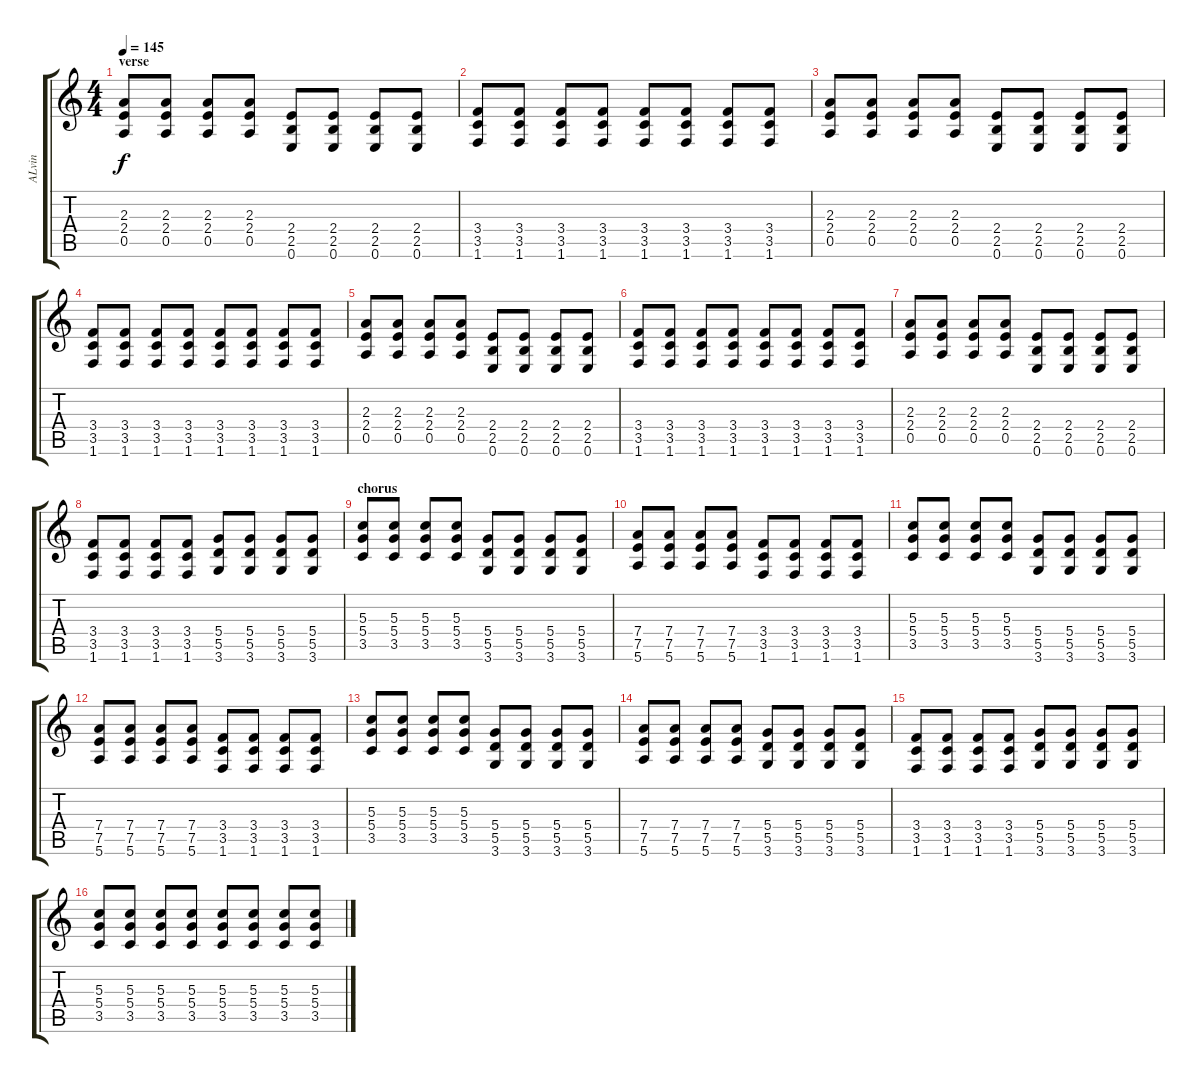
\track ("ALvin" "ALvin") {instrument distortionguitar}
\staff {score tabs}
\tuning (E4 B3 G3 D3 A2 E2) {hide}
\ts (4 4)
\section ("" "verse")
\tempo 145
\clef g2
\ks c
(2.3 2.4 0.5).8{dy f} (2.3 2.4 0.5).8 (2.3 2.4 0.5).8 (2.3 2.4 0.5).8 (2.4 2.5 0.6).8 (2.4 2.5 0.6).8 (2.4 2.5 0.6).8 (2.4 2.5 0.6).8 |
(3.4 3.5 1.6).8 (3.4 3.5 1.6).8 (3.4 3.5 1.6).8 (3.4 3.5 1.6).8 (3.4 3.5 1.6).8 (3.4 3.5 1.6).8 (3.4 3.5 1.6).8 (3.4 3.5 1.6).8 |
(2.3 2.4 0.5).8 (2.3 2.4 0.5).8 (2.3 2.4 0.5).8 (2.3 2.4 0.5).8 (2.4 2.5 0.6).8 (2.4 2.5 0.6).8 (2.4 2.5 0.6).8 (2.4 2.5 0.6).8 |
(3.4 3.5 1.6).8 (3.4 3.5 1.6).8 (3.4 3.5 1.6).8 (3.4 3.5 1.6).8 (3.4 3.5 1.6).8 (3.4 3.5 1.6).8 (3.4 3.5 1.6).8 (3.4 3.5 1.6).8 |
(2.3 2.4 0.5).8 (2.3 2.4 0.5).8 (2.3 2.4 0.5).8 (2.3 2.4 0.5).8 (2.4 2.5 0.6).8 (2.4 2.5 0.6).8 (2.4 2.5 0.6).8 (2.4 2.5 0.6).8 |
(3.4 3.5 1.6).8 (3.4 3.5 1.6).8 (3.4 3.5 1.6).8 (3.4 3.5 1.6).8 (3.4 3.5 1.6).8 (3.4 3.5 1.6).8 (3.4 3.5 1.6).8 (3.4 3.5 1.6).8 |
(2.3 2.4 0.5).8 (2.3 2.4 0.5).8 (2.3 2.4 0.5).8 (2.3 2.4 0.5).8 (2.4 2.5 0.6).8 (2.4 2.5 0.6).8 (2.4 2.5 0.6).8 (2.4 2.5 0.6).8 |
(3.4 3.5 1.6).8 (3.4 3.5 1.6).8 (3.4 3.5 1.6).8 (3.4 3.5 1.6).8 (5.4 5.5 3.6).8 (5.4 5.5 3.6).8 (5.4 5.5 3.6).8 (5.4 5.5 3.6).8 |
\section ("" "chorus")
(5.3 5.4 3.5).8 (5.3 5.4 3.5).8 (5.3 5.4 3.5).8 (5.3 5.4 3.5).8 (5.4 5.5 3.6).8 (5.4 5.5 3.6).8 (5.4 5.5 3.6).8 (5.4 5.5 3.6).8 |
(7.4 7.5 5.6).8 (7.4 7.5 5.6).8 (7.4 7.5 5.6).8 (7.4 7.5 5.6).8 (3.4 3.5 1.6).8 (3.4 3.5 1.6).8 (3.4 3.5 1.6).8 (3.4 3.5 1.6).8 |
(5.3 5.4 3.5).8 (5.3 5.4 3.5).8 (5.3 5.4 3.5).8 (5.3 5.4 3.5).8 (5.4 5.5 3.6).8 (5.4 5.5 3.6).8 (5.4 5.5 3.6).8 (5.4 5.5 3.6).8 |
(7.4 7.5 5.6).8 (7.4 7.5 5.6).8 (7.4 7.5 5.6).8 (7.4 7.5 5.6).8 (3.4 3.5 1.6).8 (3.4 3.5 1.6).8 (3.4 3.5 1.6).8 (3.4 3.5 1.6).8 |
(5.3 5.4 3.5).8 (5.3 5.4 3.5).8 (5.3 5.4 3.5).8 (5.3 5.4 3.5).8 (5.4 5.5 3.6).8 (5.4 5.5 3.6).8 (5.4 5.5 3.6).8 (5.4 5.5 3.6).8 |
(7.4 7.5 5.6).8 (7.4 7.5 5.6).8 (7.4 7.5 5.6).8 (7.4 7.5 5.6).8 (5.4 5.5 3.6).8 (5.4 5.5 3.6).8 (5.4 5.5 3.6).8 (5.4 5.5 3.6).8 |
(3.4 3.5 1.6).8 (3.4 3.5 1.6).8 (3.4 3.5 1.6).8 (3.4 3.5 1.6).8 (5.4 5.5 3.6).8 (5.4 5.5 3.6).8 (5.4 5.5 3.6).8 (5.4 5.5 3.6).8 |
(5.3 5.4 3.5).8 (5.3 5.4 3.5).8 (5.3 5.4 3.5).8 (5.3 5.4 3.5).8 (5.3 5.4 3.5).8 (5.3 5.4 3.5).8 (5.3 5.4 3.5).8 (5.3 5.4 3.5).8
